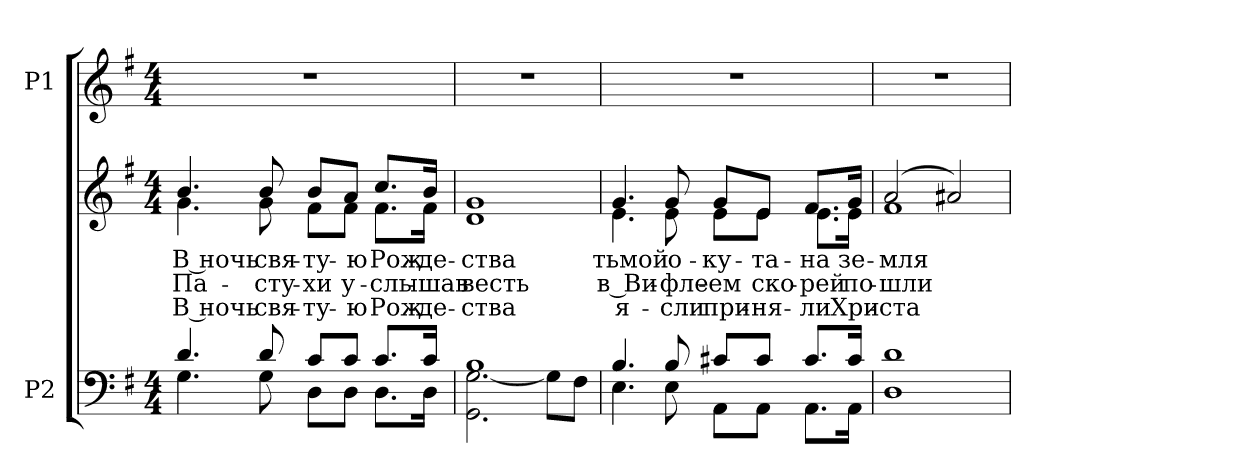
**kern	**kern	**text	**text	**text	**kern
*part2	*part2	*part2	*part2	*part2	*part1
*staff3	*staff2	*staff2	*staff2	*staff2	*staff1
*I"P2	*	*	*	*	*I"P1
!!LO:PB:g=z
*clefF4	*clefG2	*	*	*	*clefG2
*k[f#]	*k[f#]	*	*	*	*k[f#]
*G:	*G:	*	*	*	*G:
*M4/4	*M4/4	*	*	*	*M4/4
*MM72	*MM72	*	*	*	*MM72
=1	=1	=1	=1	=1	=1
*^	*	*	*	*	*
!	!	!	!LO:LY:b:color=#000000	!LO:LY:b:color=#000000	!LO:LY:b:color=#000000	!
*	*	*^	*	*	*	*
4.di/	4.Gi\	4.bi/	4.gi\	В ночь	Па-	В ночь	1r
!	!	!	!	!LO:LY:b:color=#000000	!LO:LY:b:color=#000000	!LO:LY:b:color=#000000	!
8di/	8Gi\	8bi/	8gi\	свя-	-сту-	свя-	.
!	!	!	!	!LO:LY:b:color=#000000	!LO:LY:b:color=#000000	!LO:LY:b:color=#000000	!
8ci/L	8Di\L	8bi/L	8f#i\L	-ту-	-хи	-ту-	.
!	!	!	!	!LO:LY:b:color=#000000	!LO:LY:b:color=#000000	!LO:LY:b:color=#000000	!
8ci/J	8Di\J	8ai/J	8f#i\J	-ю	у-	-ю	.
!	!	!	!	!LO:LY:b:color=#000000	!LO:LY:b:color=#000000	!LO:LY:b:color=#000000	!
8.ci/L	8.Di\L	8.cci/L	8.f#i\L	Рож-	-слы-	Рож-	.
!	!	!	!	!LO:LY:b:color=#000000	!LO:LY:b:color=#000000	!LO:LY:b:color=#000000	!
16ci/Jk	16Di\Jk	16bi/Jk	16f#i\Jk	-де-	-шав	-де-	.
=2	=2	=2	=2	=2	=2	=2	=2
!	!	!	!	!LO:LY:b:color=#000000	!LO:LY:b:color=#000000	!LO:LY:b:color=#000000	!
1Bi	2.GGi\ [<2.Gi	1gi	1di	-ства	весть	-ства	1r
.	8Gi\L]	.	.	.	.	.	.
.	8F#i\J	.	.	.	.	.	.
=3	=3	=3	=3	=3	=3	=3	=3
!	!	!	!	!LO:LY:b:color=#000000	!LO:LY:b:color=#000000	!LO:LY:b:color=#000000	!
4.Bi/	4.Ei\	4.gi/	4.ei\	тьмой	в Ви-	я-	1r
!	!	!	!	!LO:LY:b:color=#000000	!LO:LY:b:color=#000000	!LO:LY:b:color=#000000	!
8Bi/	8Ei\	8gi/	8ei\	о-	-фле-	-сли	.
!	!	!	!	!LO:LY:b:color=#000000	!LO:LY:b:color=#000000	!LO:LY:b:color=#000000	!
8c#Xi/L	8AAi\L	8gi/L	8ei\L	-ку-	-ем	при-	.
!	!	!	!	!LO:LY:b:color=#000000	!LO:LY:b:color=#000000	!LO:LY:b:color=#000000	!
8c#i/J	8AAi\J	8ei/J	8ei\J	-та-	ско-	-ня-	.
!	!	!	!	!LO:LY:b:color=#000000	!LO:LY:b:color=#000000	!LO:LY:b:color=#000000	!
8.c#i/L	8.AAi\L	8.f#i/L	8.ei\L	-на	-рей	-ли	.
!	!	!	!	!LO:LY:b:color=#000000	!LO:LY:b:color=#000000	!LO:LY:b:color=#000000	!
16c#i/Jk	16AAi\Jk	16gi/Jk	16ei\Jk	зе-	по-	Хри-	.
=4	=4	=4	=4	=4	=4	=4	=4
!	!	!	!	!LO:LY:b:color=#000000	!LO:LY:b:color=#000000	!LO:LY:b:color=#000000	!
1di	1Di	(2ai/	1f#i	-мля	-шли	-ста	1r
.	.	2a#Xi/)	.	.	.	.	.
*v	*v	*	*	*	*	*	*
*	*v	*v	*	*	*	*
=	=	=	=	=	=
*-	*-	*-	*-	*-	*-
